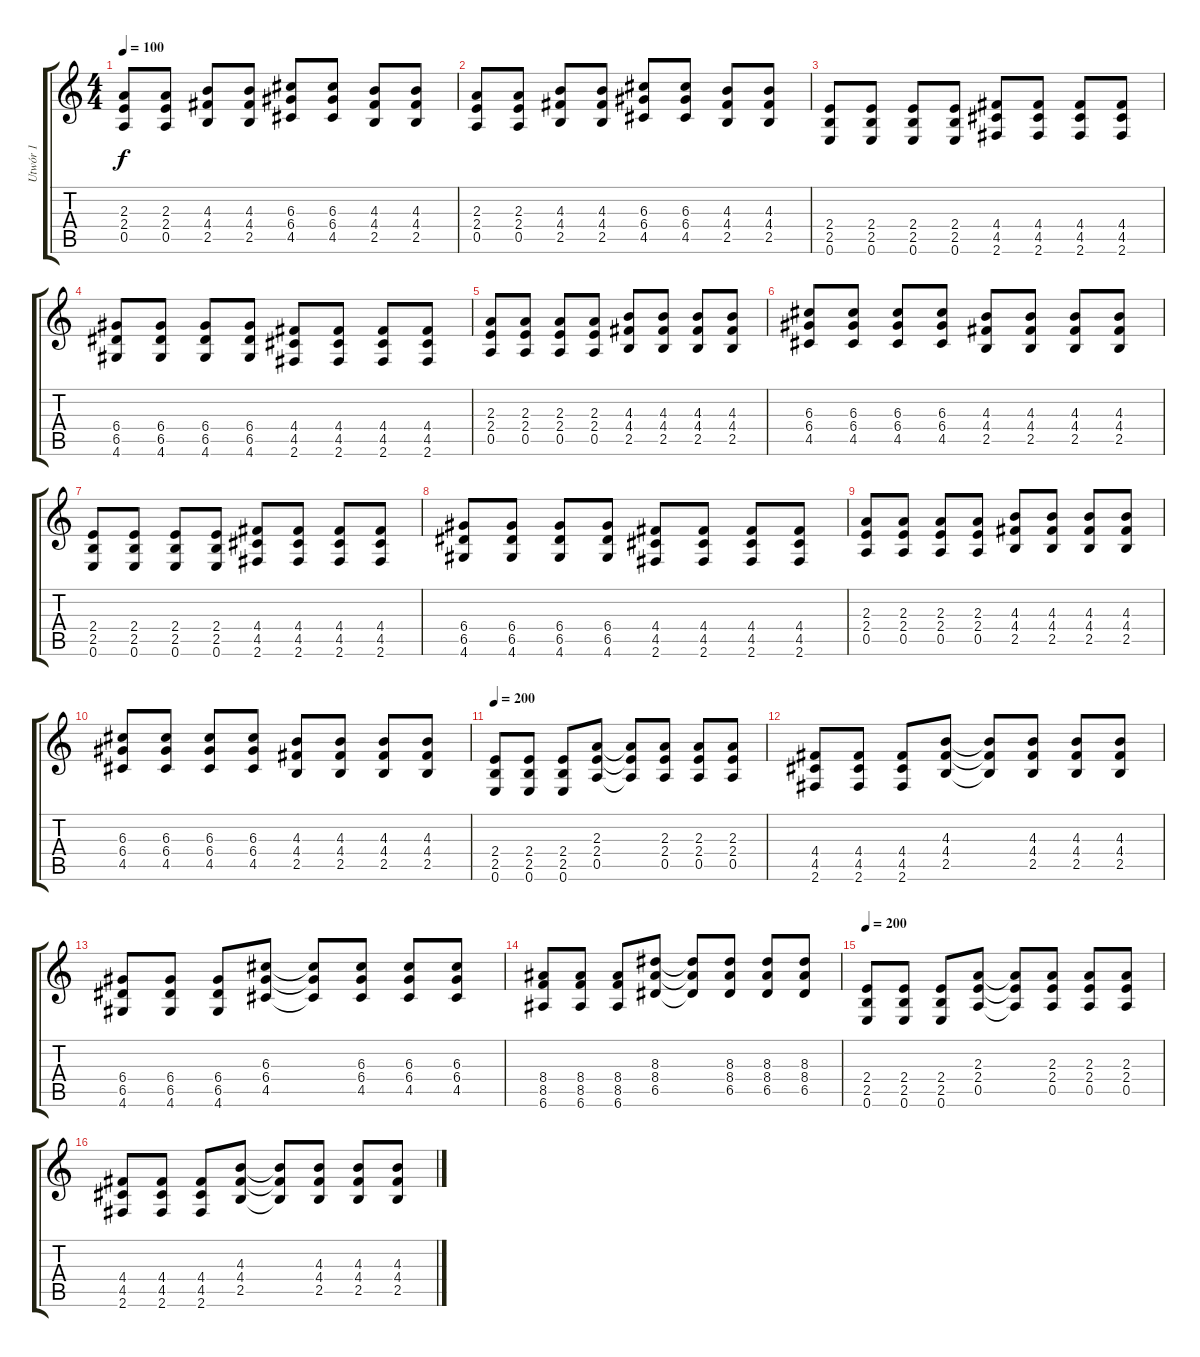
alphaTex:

\track ("Utwór 1" "Utwór 1") {instrument overdrivenguitar}
\staff {score tabs}
\tuning (E4 B3 G3 D3 A2 E2) {hide}
\ts (4 4)
\tempo 100
\clef g2
\ks c
(2.3 2.4 0.5).8{dy f} (2.3 2.4 0.5).8 (4.3 4.4 2.5).8 (4.3 4.4 2.5).8 (6.3 6.4 4.5).8 (6.3 6.4 4.5).8 (4.3 4.4 2.5).8 (4.3 4.4 2.5).8 |
(2.3 2.4 0.5).8 (2.3 2.4 0.5).8 (4.3 4.4 2.5).8 (4.3 4.4 2.5).8 (6.3 6.4 4.5).8 (6.3 6.4 4.5).8 (4.3 4.4 2.5).8 (4.3 4.4 2.5).8 |
(2.4 2.5 0.6).8 (2.4 2.5 0.6).8 (2.4 2.5 0.6).8 (2.4 2.5 0.6).8 (4.4 4.5 2.6).8 (4.4 4.5 2.6).8 (4.4 4.5 2.6).8 (4.4 4.5 2.6).8 |
(6.4 6.5 4.6).8 (6.4 6.5 4.6).8 (6.4 6.5 4.6).8 (6.4 6.5 4.6).8 (4.4 4.5 2.6).8 (4.4 4.5 2.6).8 (4.4 4.5 2.6).8 (4.4 4.5 2.6).8 |
(2.3 2.4 0.5).8 (2.3 2.4 0.5).8 (2.3 2.4 0.5).8 (2.3 2.4 0.5).8 (4.3 4.4 2.5).8 (4.3 4.4 2.5).8 (4.3 4.4 2.5).8 (4.3 4.4 2.5).8 |
(6.3 6.4 4.5).8 (6.3 6.4 4.5).8 (6.3 6.4 4.5).8 (6.3 6.4 4.5).8 (4.3 4.4 2.5).8 (4.3 4.4 2.5).8 (4.3 4.4 2.5).8 (4.3 4.4 2.5).8 |
(2.4 2.5 0.6).8 (2.4 2.5 0.6).8 (2.4 2.5 0.6).8 (2.4 2.5 0.6).8 (4.4 4.5 2.6).8 (4.4 4.5 2.6).8 (4.4 4.5 2.6).8 (4.4 4.5 2.6).8 |
(6.4 6.5 4.6).8 (6.4 6.5 4.6).8 (6.4 6.5 4.6).8 (6.4 6.5 4.6).8 (4.4 4.5 2.6).8 (4.4 4.5 2.6).8 (4.4 4.5 2.6).8 (4.4 4.5 2.6).8 |
(2.3 2.4 0.5).8 (2.3 2.4 0.5).8 (2.3 2.4 0.5).8 (2.3 2.4 0.5).8 (4.3 4.4 2.5).8 (4.3 4.4 2.5).8 (4.3 4.4 2.5).8 (4.3 4.4 2.5).8 |
(6.3 6.4 4.5).8 (6.3 6.4 4.5).8 (6.3 6.4 4.5).8 (6.3 6.4 4.5).8 (4.3 4.4 2.5).8 (4.3 4.4 2.5).8 (4.3 4.4 2.5).8 (4.3 4.4 2.5).8 |
\tempo 200
(2.4 2.5 0.6).8 (2.4 2.5 0.6).8 (2.4 2.5 0.6).8 (2.3 2.4 0.5).8 (2.3{t} 2.4{t} 0.5{t}).8 (2.3 2.4 0.5).8 (2.3 2.4 0.5).8 (2.3 2.4 0.5).8 |
(4.4 4.5 2.6).8 (4.4 4.5 2.6).8 (4.4 4.5 2.6).8 (4.3 4.4 2.5).8 (4.3{t} 4.4{t} 2.5{t}).8 (4.3 4.4 2.5).8 (4.3 4.4 2.5).8 (4.3 4.4 2.5).8 |
(6.4 6.5 4.6).8 (6.4 6.5 4.6).8 (6.4 6.5 4.6).8 (6.3 6.4 4.5).8 (6.3{t} 6.4{t} 4.5{t}).8 (6.3 6.4 4.5).8 (6.3 6.4 4.5).8 (6.3 6.4 4.5).8 |
(8.4 8.5 6.6).8 (8.4 8.5 6.6).8 (8.4 8.5 6.6).8 (8.3 8.4 6.5).8 (8.3{t} 8.4{t} 6.5{t}).8 (8.3 8.4 6.5).8 (8.3 8.4 6.5).8 (8.3 8.4 6.5).8 |
\tempo 200
(2.4 2.5 0.6).8 (2.4 2.5 0.6).8 (2.4 2.5 0.6).8 (2.3 2.4 0.5).8 (2.3{t} 2.4{t} 0.5{t}).8 (2.3 2.4 0.5).8 (2.3 2.4 0.5).8 (2.3 2.4 0.5).8 |
(4.4 4.5 2.6).8 (4.4 4.5 2.6).8 (4.4 4.5 2.6).8 (4.3 4.4 2.5).8 (4.3{t} 4.4{t} 2.5{t}).8 (4.3 4.4 2.5).8 (4.3 4.4 2.5).8 (4.3 4.4 2.5).8
